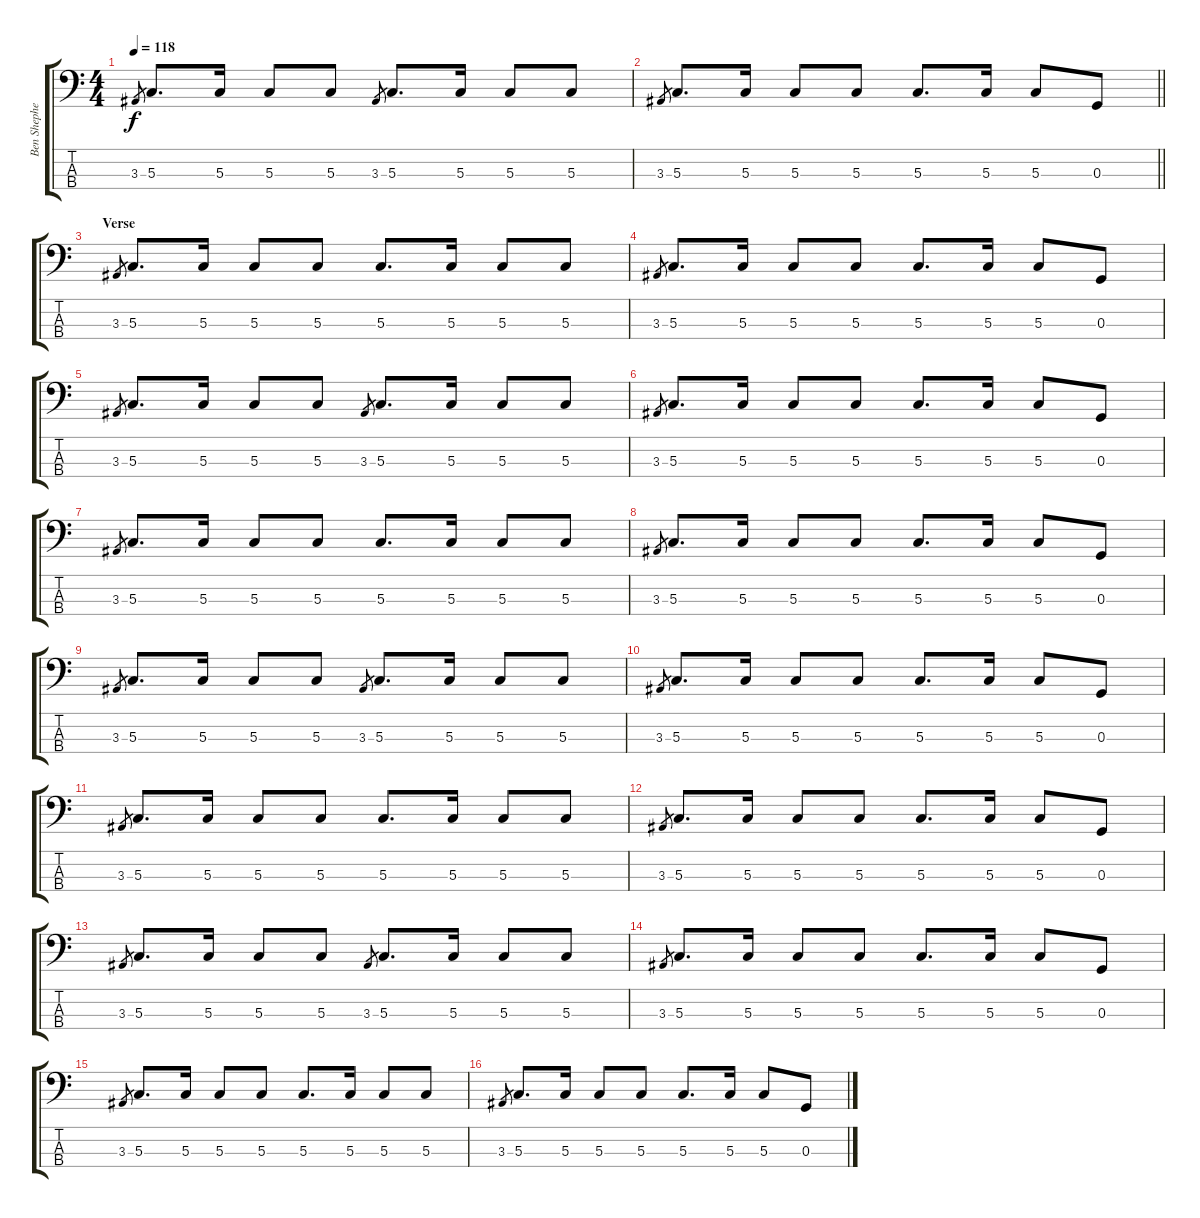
\track ("Ben Shepherd" "Ben Shephe") {instrument electricbassfinger}
\staff {score tabs}
\tuning (G2 C2 G1 C1) {hide}
\ts (4 4)
\tempo 118
\clef f4
\ks c
3.3.8{gr dy f} 5.3.8{d} 5.3.16 5.3.8 5.3.8 3.3.8{gr} 5.3.8{d} 5.3.16 5.3.8 5.3.8 |
\barLineRight lightlight
3.3.8{gr} 5.3.8{d} 5.3.16 5.3.8 5.3.8 5.3.8{d} 5.3.16 5.3.8 0.3.8 |
\section ("" "Verse")
3.3.8{gr} 5.3.8{d} 5.3.16 5.3.8 5.3.8 5.3.8{d} 5.3.16 5.3.8 5.3.8 |
3.3.8{gr} 5.3.8{d} 5.3.16 5.3.8 5.3.8 5.3.8{d} 5.3.16 5.3.8 0.3.8 |
3.3.8{gr} 5.3.8{d} 5.3.16 5.3.8 5.3.8 3.3.8{gr} 5.3.8{d} 5.3.16 5.3.8 5.3.8 |
3.3.8{gr} 5.3.8{d} 5.3.16 5.3.8 5.3.8 5.3.8{d} 5.3.16 5.3.8 0.3.8 |
3.3.8{gr} 5.3.8{d} 5.3.16 5.3.8 5.3.8 5.3.8{d} 5.3.16 5.3.8 5.3.8 |
3.3.8{gr} 5.3.8{d} 5.3.16 5.3.8 5.3.8 5.3.8{d} 5.3.16 5.3.8 0.3.8 |
3.3.8{gr} 5.3.8{d} 5.3.16 5.3.8 5.3.8 3.3.8{gr} 5.3.8{d} 5.3.16 5.3.8 5.3.8 |
3.3.8{gr} 5.3.8{d} 5.3.16 5.3.8 5.3.8 5.3.8{d} 5.3.16 5.3.8 0.3.8 |
3.3.8{gr} 5.3.8{d} 5.3.16 5.3.8 5.3.8 5.3.8{d} 5.3.16 5.3.8 5.3.8 |
3.3.8{gr} 5.3.8{d} 5.3.16 5.3.8 5.3.8 5.3.8{d} 5.3.16 5.3.8 0.3.8 |
3.3.8{gr} 5.3.8{d} 5.3.16 5.3.8 5.3.8 3.3.8{gr} 5.3.8{d} 5.3.16 5.3.8 5.3.8 |
3.3.8{gr} 5.3.8{d} 5.3.16 5.3.8 5.3.8 5.3.8{d} 5.3.16 5.3.8 0.3.8 |
3.3.8{gr} 5.3.8{d} 5.3.16 5.3.8 5.3.8 5.3.8{d} 5.3.16 5.3.8 5.3.8 |
3.3.8{gr} 5.3.8{d} 5.3.16 5.3.8 5.3.8 5.3.8{d} 5.3.16 5.3.8 0.3.8
